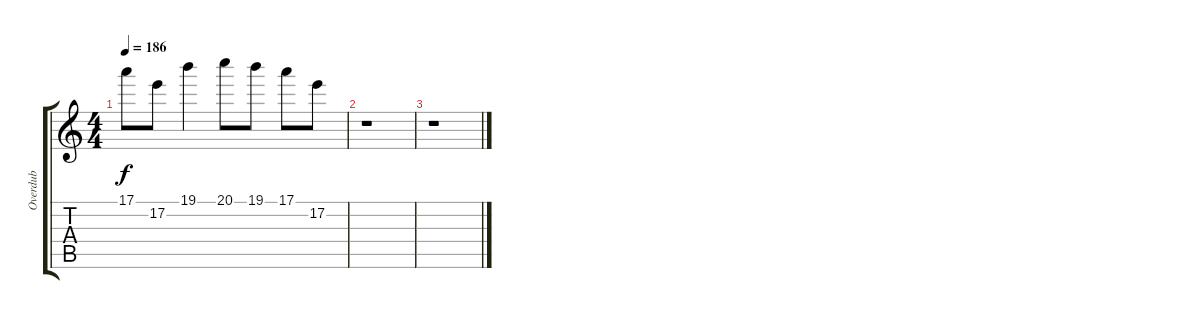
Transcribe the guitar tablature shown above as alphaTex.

\track ("Overdub" "Overdub") {instrument distortionguitar}
\staff {score tabs}
\tuning (E4 B3 G3 D3 A2 E2) {hide}
\ts (4 4)
\tempo 186
\clef g2
\ks c
17.1.8{dy f} 17.2.8 19.1.4 20.1.8 19.1.8 17.1.8 17.2.8 |
r.1 |
r.1
